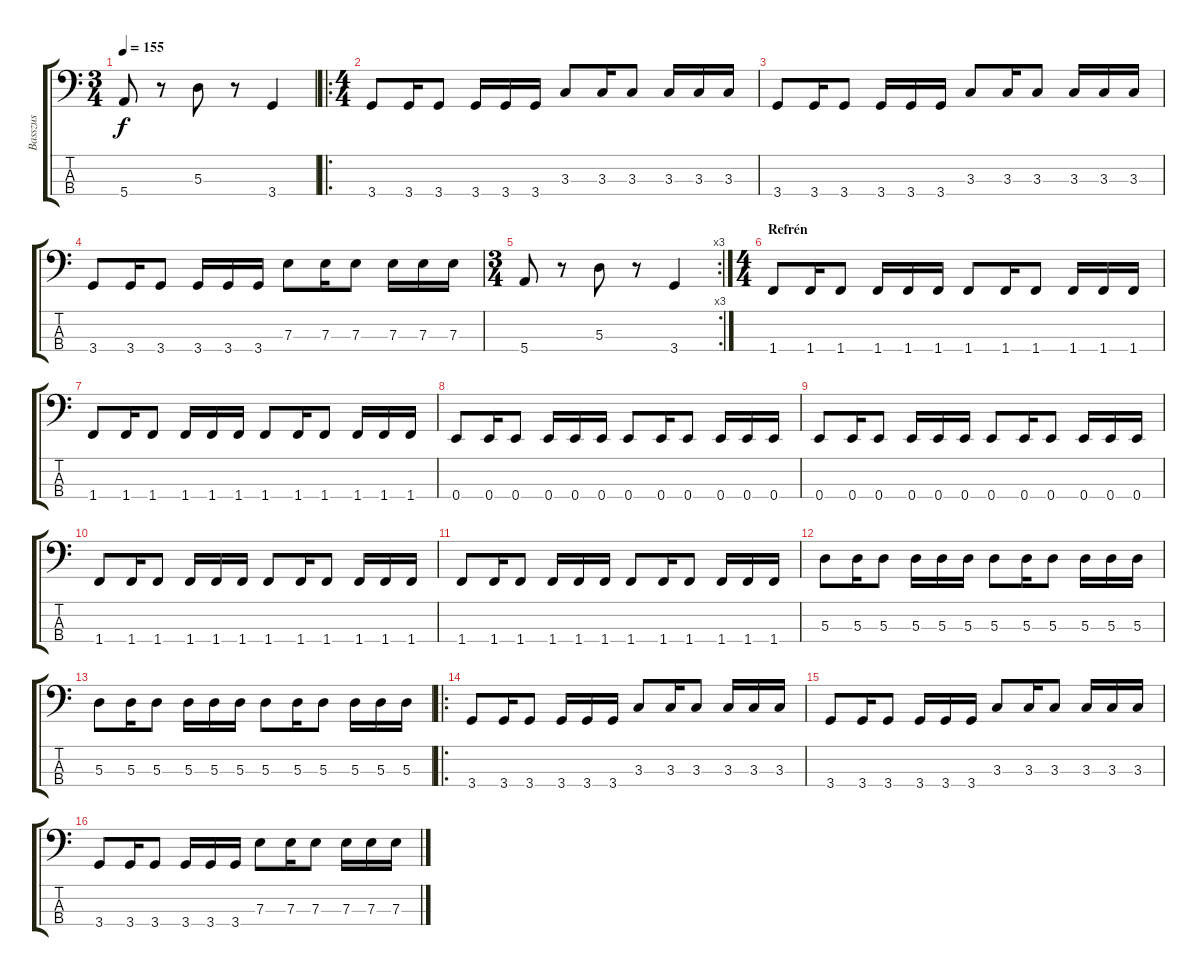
\track ("Basszus" "Basszus") {instrument electricbasspick}
\staff {score tabs}
\tuning (G2 D2 A1 E1) {hide}
\ts (3 4)
\tempo 155
\clef f4
\ks c
5.4.8{dy f instrument electricbasspick} r.8 5.3.8 r.8 3.4.4 |
\ro
\ts (4 4)
3.4.8 3.4.16 3.4.8 3.4.16 3.4.16 3.4.16 3.3.8 3.3.16 3.3.8 3.3.16 3.3.16 3.3.16 |
3.4.8 3.4.16 3.4.8 3.4.16 3.4.16 3.4.16 3.3.8 3.3.16 3.3.8 3.3.16 3.3.16 3.3.16 |
3.4.8 3.4.16 3.4.8 3.4.16 3.4.16 3.4.16 7.3.8 7.3.16 7.3.8 7.3.16 7.3.16 7.3.16 |
\rc 3
\ts (3 4)
5.4.8 r.8 5.3.8 r.8 3.4.4 |
\ts (4 4)
\section ("" "Refrén")
1.4.8 1.4.16 1.4.8 1.4.16 1.4.16 1.4.16 1.4.8 1.4.16 1.4.8 1.4.16 1.4.16 1.4.16 |
1.4.8 1.4.16 1.4.8 1.4.16 1.4.16 1.4.16 1.4.8 1.4.16 1.4.8 1.4.16 1.4.16 1.4.16 |
0.4.8 0.4.16 0.4.8 0.4.16 0.4.16 0.4.16 0.4.8 0.4.16 0.4.8 0.4.16 0.4.16 0.4.16 |
0.4.8 0.4.16 0.4.8 0.4.16 0.4.16 0.4.16 0.4.8 0.4.16 0.4.8 0.4.16 0.4.16 0.4.16 |
1.4.8 1.4.16 1.4.8 1.4.16 1.4.16 1.4.16 1.4.8 1.4.16 1.4.8 1.4.16 1.4.16 1.4.16 |
1.4.8 1.4.16 1.4.8 1.4.16 1.4.16 1.4.16 1.4.8 1.4.16 1.4.8 1.4.16 1.4.16 1.4.16 |
5.3.8 5.3.16 5.3.8 5.3.16 5.3.16 5.3.16 5.3.8 5.3.16 5.3.8 5.3.16 5.3.16 5.3.16 |
5.3.8 5.3.16 5.3.8 5.3.16 5.3.16 5.3.16 5.3.8 5.3.16 5.3.8 5.3.16 5.3.16 5.3.16 |
\ro
3.4.8 3.4.16 3.4.8 3.4.16 3.4.16 3.4.16 3.3.8 3.3.16 3.3.8 3.3.16 3.3.16 3.3.16 |
3.4.8 3.4.16 3.4.8 3.4.16 3.4.16 3.4.16 3.3.8 3.3.16 3.3.8 3.3.16 3.3.16 3.3.16 |
3.4.8 3.4.16 3.4.8 3.4.16 3.4.16 3.4.16 7.3.8 7.3.16 7.3.8 7.3.16 7.3.16 7.3.16
